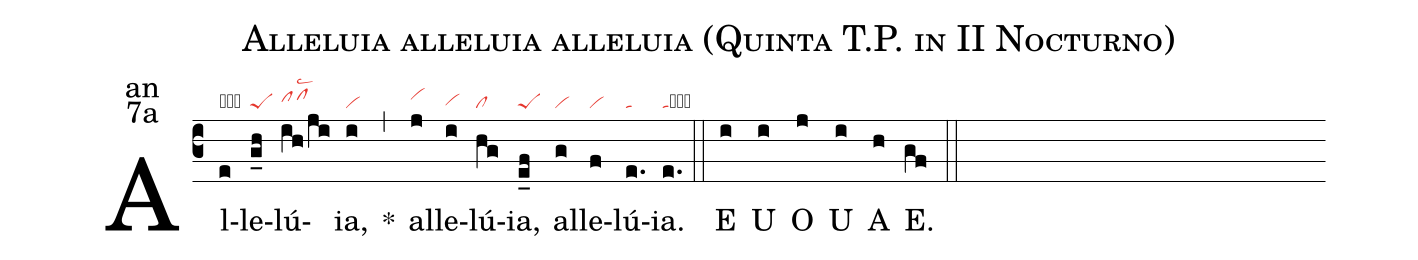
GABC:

name:Alleluia alleluia alleluia (Quinta T.P. in II Nocturno);
office-part:an;
mode:7a;
nabc-lines:1;
%%
(c3) Al(e|obta)le(g_h|peS)lú(ih/ji|pfhhlsc2)ia,(i|vi) <sp>*</sp>(,)
al(j|vihi)le(i|vihg)lú(hg|cl)ia,(e_f|peS) al(g|vi)le(f|vi)lú(e.|ta)ia.(e.|tacb) (::)
<eu>E(i) U(i) O(j) U(i) A(h) E.(gf) </eu>(::)
